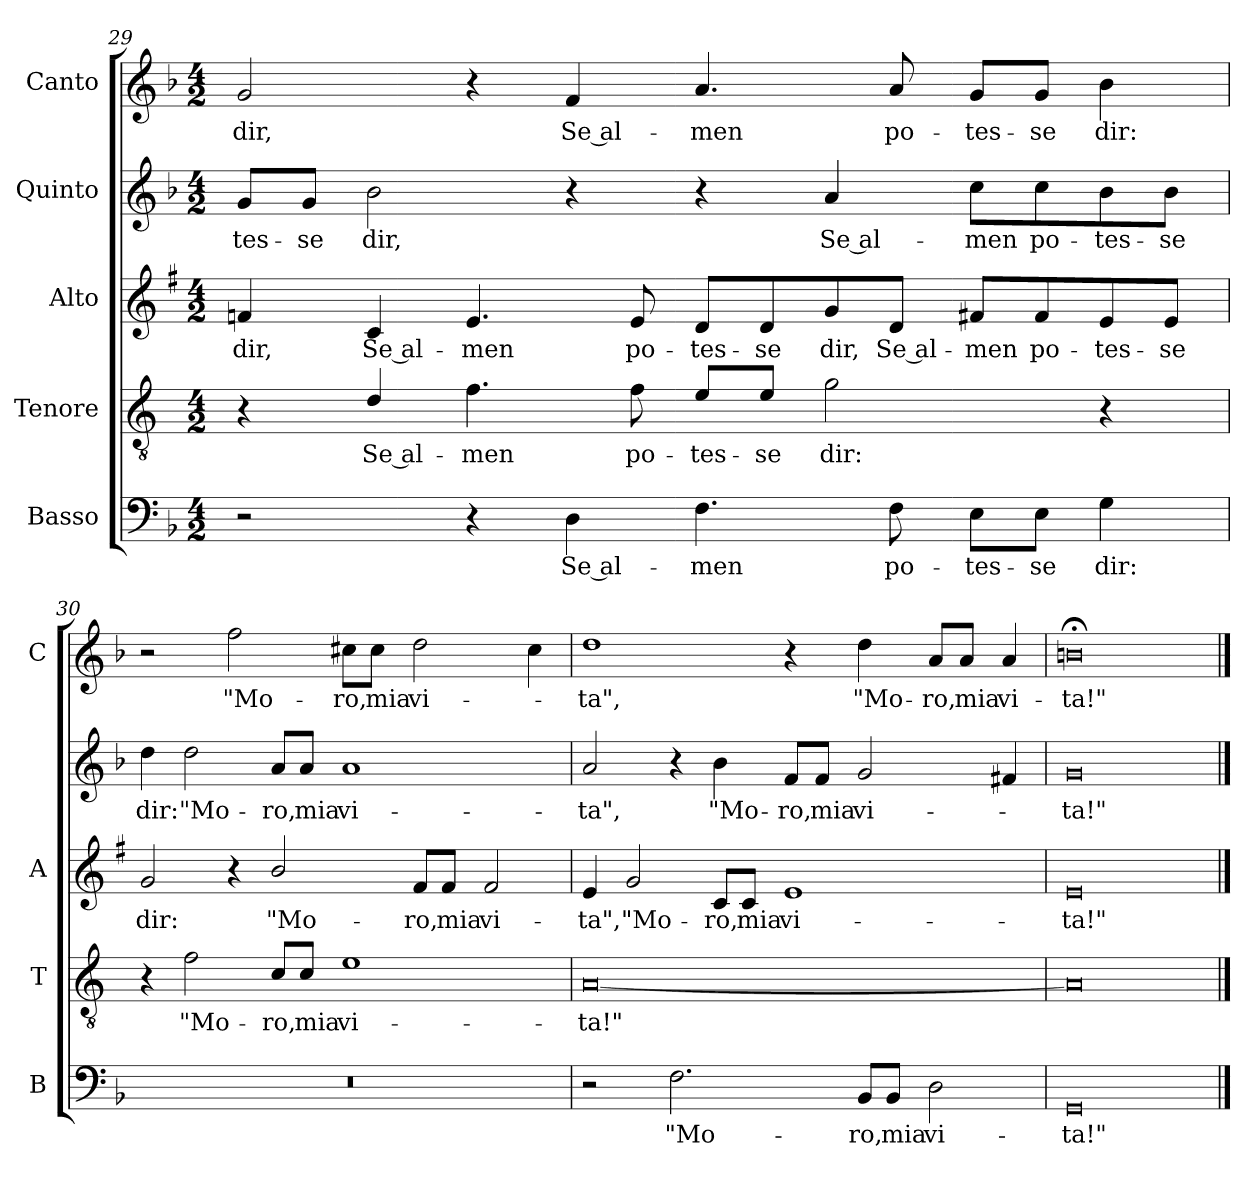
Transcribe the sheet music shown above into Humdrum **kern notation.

**kern	**text	**kern	**text	**kern	**text	**kern	**text	**kern	**text
*part5	*part5	*part4	*part4	*part3	*part3	*part2	*part2	*part1	*part1
*staff5	*staff5	*staff4	*staff4	*staff3	*staff3	*staff2	*staff2	*staff1	*staff1
*I"Basso	*	*I"Tenore	*	*I"Alto	*	*I"Quinto	*	*I"Canto	*
*I'B	*	*I'T	*	*I'A	*	*	*	*I'C	*
*clefF4	*	*clefGv2	*	*clefG2	*	*clefG2	*	*clefG2	*
*	*	*ITrd4c7	*	*ITrd1c2	*	*	*	*	*
*k[b-]	*	*k[b-]	*	*k[b-]	*	*k[b-]	*	*k[b-]	*
*F:	*	*F:	*	*F:	*	*F:	*	*F:	*
*M4/2	*	*M4/2	*	*M4/2	*	*M4/2	*	*M4/2	*
=29	=29	=29	=29	=29	=29	=29	=29	=29	=29
!	!	!	!	!	!LO:LY:b	!	!LO:LY:b	!	!LO:LY:b
2r	.	4r	.	4e-X/	dir,	8g/L	-tes-	2g/	dir,
!	!	!	!	!	!	!	!LO:LY:b	!	!
.	.	.	.	.	.	8g/J	-se	.	.
!	!	!	!LO:LY:b	!	!LO:LY:b	!	!LO:LY:b	!	!
.	.	4G/	Se al-	4B-/	Se al-	2b-\	dir,	.	.
!	!	!	!LO:LY:b	!	!LO:LY:b	!	!	!	!
4r	.	4.B-\	-men	4.d/	-men	.	.	4r	.
!	!LO:LY:b	!	!	!	!	!	!	!	!LO:LY:b
4D\	Se al-	.	.	.	.	4r	.	4f/	Se al-
!	!	!	!LO:LY:b	!	!LO:LY:b	!	!	!	!
.	.	8B-\	po-	8d/	po-	.	.	.	.
!	!LO:LY:b	!	!LO:LY:b	!	!LO:LY:b	!	!	!	!LO:LY:b
4.F\	-men	8A/L	-tes-	8c/L	-tes-	4r	.	4.a/	-men
!	!	!	!LO:LY:b	!	!LO:LY:b	!	!	!	!
.	.	8A/J	-se	8c/	-se	.	.	.	.
!	!	!	!LO:LY:b	!	!LO:LY:b	!	!LO:LY:b	!	!
.	.	2c\	dir:	8f/	dir,	4a/	Se al-	.	.
!	!LO:LY:b	!	!	!	!LO:LY:b	!	!	!	!LO:LY:b
8F\	po-	.	.	8c/J	Se al-	.	.	8a/	po-
!	!LO:LY:b	!	!	!	!LO:LY:b	!	!LO:LY:b	!	!LO:LY:b
8E\L	-tes-	.	.	8en/L	-men	8cc\L	-men	8g/L	-tes-
!	!LO:LY:b	!	!	!	!LO:LY:b	!	!LO:LY:b	!	!LO:LY:b
8E\J	-se	.	.	8e/	po-	8cc\	po-	8g/J	-se
!	!LO:LY:b	!	!	!	!LO:LY:b	!	!LO:LY:b	!	!LO:LY:b
4G\	dir:	4r	.	8d/	-tes-	8b-\	-tes-	4b-\	dir:
!	!	!	!	!	!LO:LY:b	!	!LO:LY:b	!	!
.	.	.	.	8d/J	-se	8b-\J	-se	.	.
!!LO:LB:g=z
=30	=30	=30	=30	=30	=30	=30	=30	=30	=30
!	!	!	!	!	!LO:LY:b	!	!LO:LY:b	!	!
0r	.	4r	.	2f/	dir:	4dd\	dir:	2r	.
!	!	!	!LO:LY:b	!	!	!	!LO:LY:b	!	!
.	.	2B-\	"Mo-	.	.	2dd\	"Mo-	.	.
!	!	!	!	!	!	!	!	!	!LO:LY:b
.	.	.	.	4r	.	.	.	2ff\	"Mo-
!	!	!	!LO:LY:b	!	!LO:LY:b	!	!LO:LY:b	!	!
.	.	8F/L	-ro,	2a/	"Mo-	8a/L	-ro,	.	.
!	!	!	!LO:LY:b	!	!	!	!LO:LY:b	!	!
.	.	8F/J	mia	.	.	8a/J	mia	.	.
!	!	!	!LO:LY:b	!	!	!	!LO:LY:b	!	!LO:LY:b
.	.	1A	vi-	.	.	1a	vi-	8cc#X\L	-ro,
!	!	!	!	!	!	!	!	!	!LO:LY:b
.	.	.	.	.	.	.	.	8cc#\J	mia
!	!	!	!	!	!LO:LY:b	!	!	!	!LO:LY:b
.	.	.	.	8e/L	-ro,	.	.	2dd\	vi-
!	!	!	!	!	!LO:LY:b	!	!	!	!
.	.	.	.	8e/J	mia	.	.	.	.
!	!	!	!	!	!LO:LY:b	!	!	!	!
.	.	.	.	2e/	vi-	.	.	.	.
.	.	.	.	.	.	.	.	4cc#\	.
=31	=31	=31	=31	=31	=31	=31	=31	=31	=31
!	!	!	!LO:LY:b	!	!LO:LY:b	!	!LO:LY:b	!	!LO:LY:b
2r	.	[0D	-ta!"	4d/	-ta",	2a/	-ta",	1dd	-ta",
!	!	!	!	!	!LO:LY:b	!	!	!	!
.	.	.	.	2f/	"Mo-	.	.	.	.
!	!LO:LY:b	!	!	!	!	!	!	!	!
2.F\	"Mo-	.	.	.	.	4r	.	.	.
!	!	!	!	!	!LO:LY:b	!	!LO:LY:b	!	!
.	.	.	.	8B-/L	-ro,	4b-\	"Mo-	.	.
!	!	!	!	!	!LO:LY:b	!	!	!	!
.	.	.	.	8B-/J	mia	.	.	.	.
!	!	!	!	!	!LO:LY:b	!	!LO:LY:b	!	!
.	.	.	.	1d	vi-	8f/L	-ro,	4r	.
!	!	!	!	!	!	!	!LO:LY:b	!	!
.	.	.	.	.	.	8f/J	mia	.	.
!	!LO:LY:b	!	!	!	!	!	!LO:LY:b	!	!LO:LY:b
8BB-/L	-ro,	.	.	.	.	2g/	vi-	4dd\	"Mo-
!	!LO:LY:b	!	!	!	!	!	!	!	!
8BB-/J	mia	.	.	.	.	.	.	.	.
!	!LO:LY:b	!	!	!	!	!	!	!	!LO:LY:b
2D\	vi-	.	.	.	.	.	.	8a/L	-ro,
!	!	!	!	!	!	!	!	!	!LO:LY:b
.	.	.	.	.	.	.	.	8a/J	mia
!	!	!	!	!	!	!	!	!	!LO:LY:b
.	.	.	.	.	.	4f#X/	.	4a/	vi-
=32	=32	=32	=32	=32	=32	=32	=32	=32	=32
!	!LO:LY:b	!	!	!	!LO:LY:b	!	!LO:LY:b	!	!LO:LY:b
0GG	-ta!"	0D]	.	0d	-ta!"	0g	-ta!"	0bn;<	-ta!"
==	==	==	==	==	==	==	==	==	==
*-	*-	*-	*-	*-	*-	*-	*-	*-	*-
